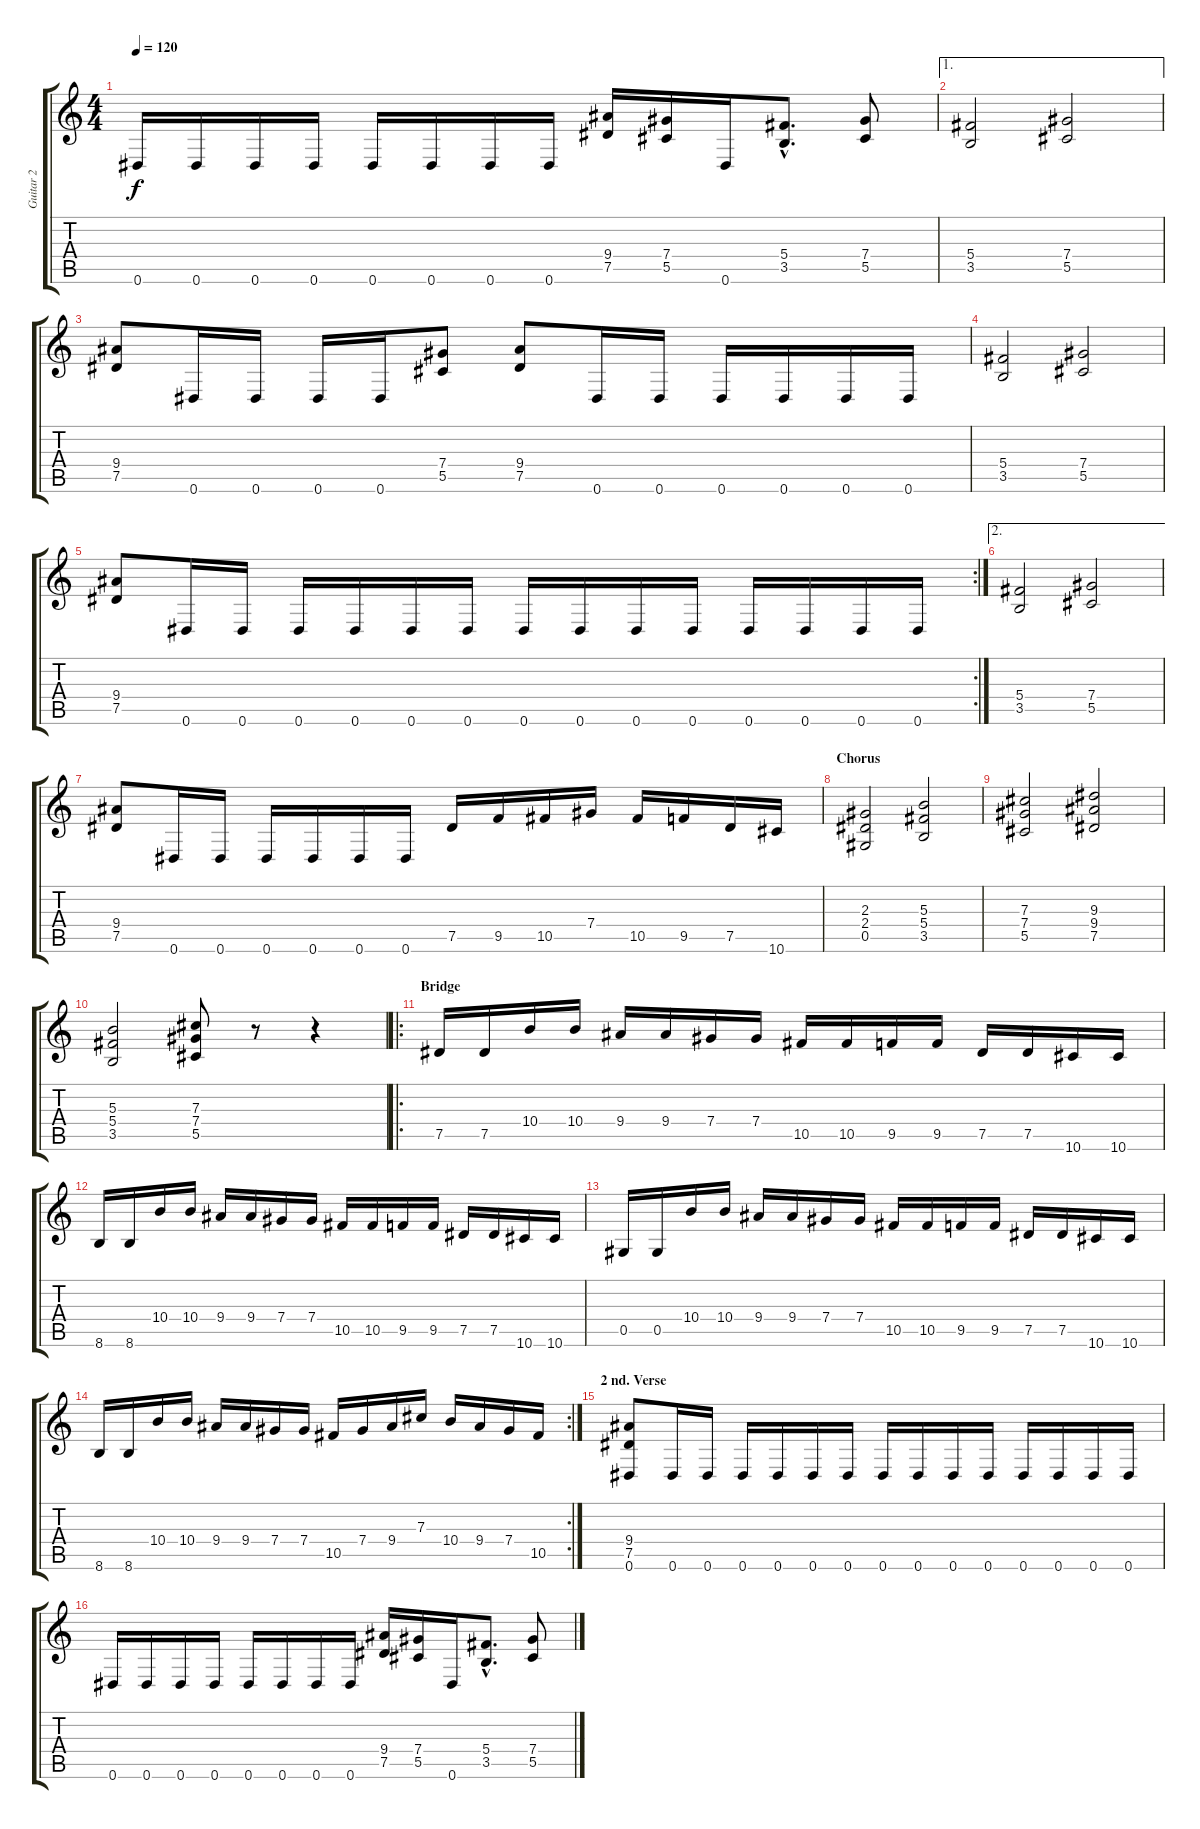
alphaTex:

\track ("Guitar 2" "Guitar 2") {instrument overdrivenguitar}
\staff {score tabs}
\tuning (Eb4 Bb3 Gb3 Db3 Ab2 Eb2) {hide}
\ts (4 4)
\tempo 120
\clef g2
\ks c
0.6.16{dy f} 0.6.16 0.6.16 0.6.16 0.6.16 0.6.16 0.6.16 0.6.16 (9.4 7.5).16 (7.4 5.5).16 0.6.16 (5.4{hac} 3.5{hac}).8{d} (7.4 5.5).8 |
\ae 1
(5.4 3.5).2 (7.4 5.5).2 |
(9.4 7.5).8 0.6.16 0.6.16 0.6.16 0.6.16 (7.4 5.5).8 (9.4 7.5).8 0.6.16 0.6.16 0.6.16 0.6.16 0.6.16 0.6.16 |
(5.4 3.5).2 (7.4 5.5).2 |
\rc 2
(9.4 7.5).8 0.6.16 0.6.16 0.6.16 0.6.16 0.6.16 0.6.16 0.6.16 0.6.16 0.6.16 0.6.16 0.6.16 0.6.16 0.6.16 0.6.16 |
\ae 2
(5.4 3.5).2 (7.4 5.5).2 |
(9.4 7.5).8 0.6.16 0.6.16 0.6.16 0.6.16 0.6.16 0.6.16 7.5.16 9.5.16 10.5.16 7.4.16 10.5.16 9.5.16 7.5.16 10.6.16 |
\section ("" "Chorus")
(2.3 2.4 0.5).2 (5.3 5.4 3.5).2 |
(7.3 7.4 5.5).2 (9.3 9.4 7.5).2 |
(5.3 5.4 3.5).2 (7.3 7.4 5.5).8 r.8 r.4 |
\ro
\section ("" "Bridge")
7.5.16 7.5.16 10.4.16 10.4.16 9.4.16 9.4.16 7.4.16 7.4.16 10.5.16 10.5.16 9.5.16 9.5.16 7.5.16 7.5.16 10.6.16 10.6.16 |
8.6.16 8.6.16 10.4.16 10.4.16 9.4.16 9.4.16 7.4.16 7.4.16 10.5.16 10.5.16 9.5.16 9.5.16 7.5.16 7.5.16 10.6.16 10.6.16 |
0.5.16 0.5.16 10.4.16 10.4.16 9.4.16 9.4.16 7.4.16 7.4.16 10.5.16 10.5.16 9.5.16 9.5.16 7.5.16 7.5.16 10.6.16 10.6.16 |
\rc 2
8.6.16 8.6.16 10.4.16 10.4.16 9.4.16 9.4.16 7.4.16 7.4.16 10.5.16 7.4.16 9.4.16 7.3.16 10.4.16 9.4.16 7.4.16 10.5.16 |
\section ("" "2 nd. Verse")
(9.4 7.5 0.6).8 0.6.16 0.6.16 0.6.16 0.6.16 0.6.16 0.6.16 0.6.16 0.6.16 0.6.16 0.6.16 0.6.16 0.6.16 0.6.16 0.6.16 |
0.6.16 0.6.16 0.6.16 0.6.16 0.6.16 0.6.16 0.6.16 0.6.16 (9.4 7.5).16 (7.4 5.5).16 0.6.16 (5.4{hac} 3.5{hac}).8{d} (7.4 5.5).8
